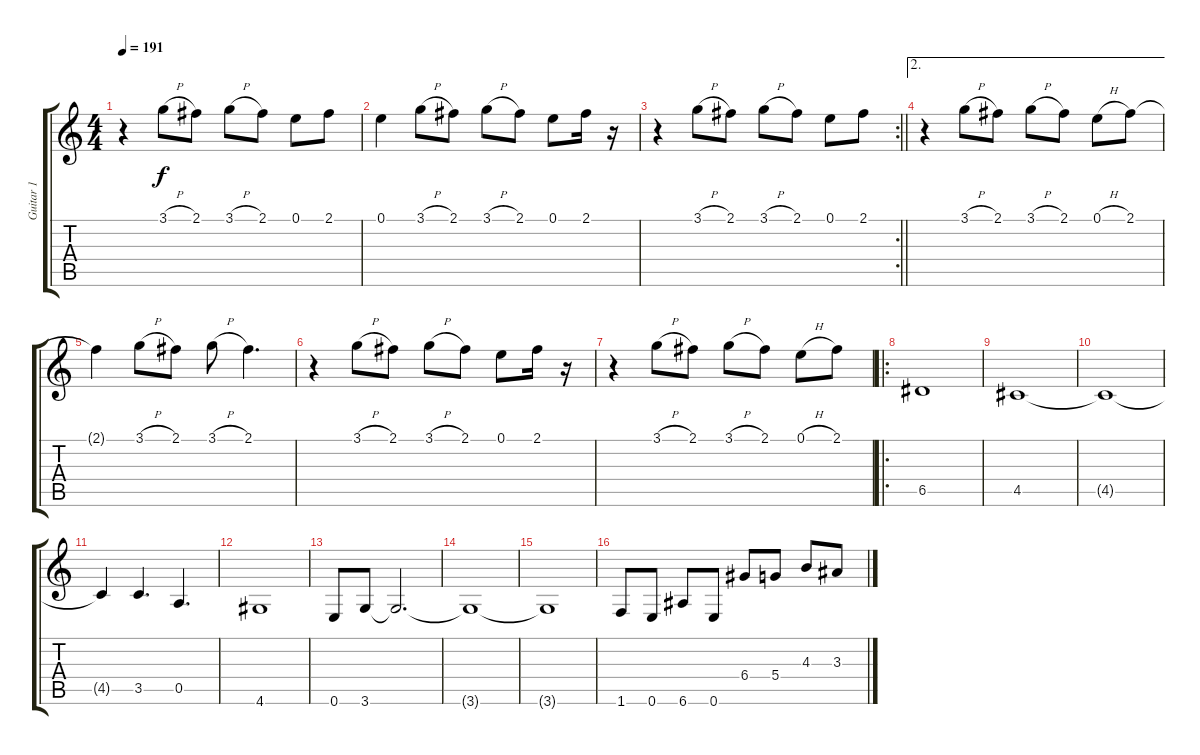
\track ("Guitar 1" "Guitar 1") {instrument distortionguitar}
\staff {score tabs}
\tuning (E4 B3 G3 D3 A2 E2) {hide}
\ts (4 4)
\tempo 191
\clef g2
\ks c
r.4{dy f} 3.1{h}.8 2.1.8 3.1{h}.8 2.1.8 0.1.8 2.1.8 |
0.1.4 3.1{h}.8 2.1.8 3.1{h}.8 2.1.8 0.1.8 2.1.16 r.16 |
\rc 2
\barLineRight lightlight
r.4 3.1{h}.8 2.1.8 3.1{h}.8 2.1.8 0.1.8 2.1.8 |
\ae 2
r.4 3.1{h}.8 2.1.8 3.1{h}.8 2.1.8 0.1{h}.8 2.1.8 |
2.1{t}.4 3.1{h}.8 2.1.8 3.1{h}.8 2.1.4{d} |
r.4 3.1{h}.8 2.1.8 3.1{h}.8 2.1.8 0.1.8 2.1.16 r.16 |
r.4 3.1{h}.8 2.1.8 3.1{h}.8 2.1.8 0.1{h}.8 2.1.8{volume 5} |
\ro
6.5.1{volume 16 instrument distortionguitar} |
4.5.1 |
4.5{t}.1 |
4.5{t}.4 3.5.4{d} 0.5.4{d} |
4.6.1 |
0.6.8 3.6.8 3.6{t}.2{d} |
3.6{t}.1 |
3.6{t}.1 |
1.6.8 0.6.8 6.6.8 0.6.8 6.4.8 5.4.8 4.3.8 3.3.8
